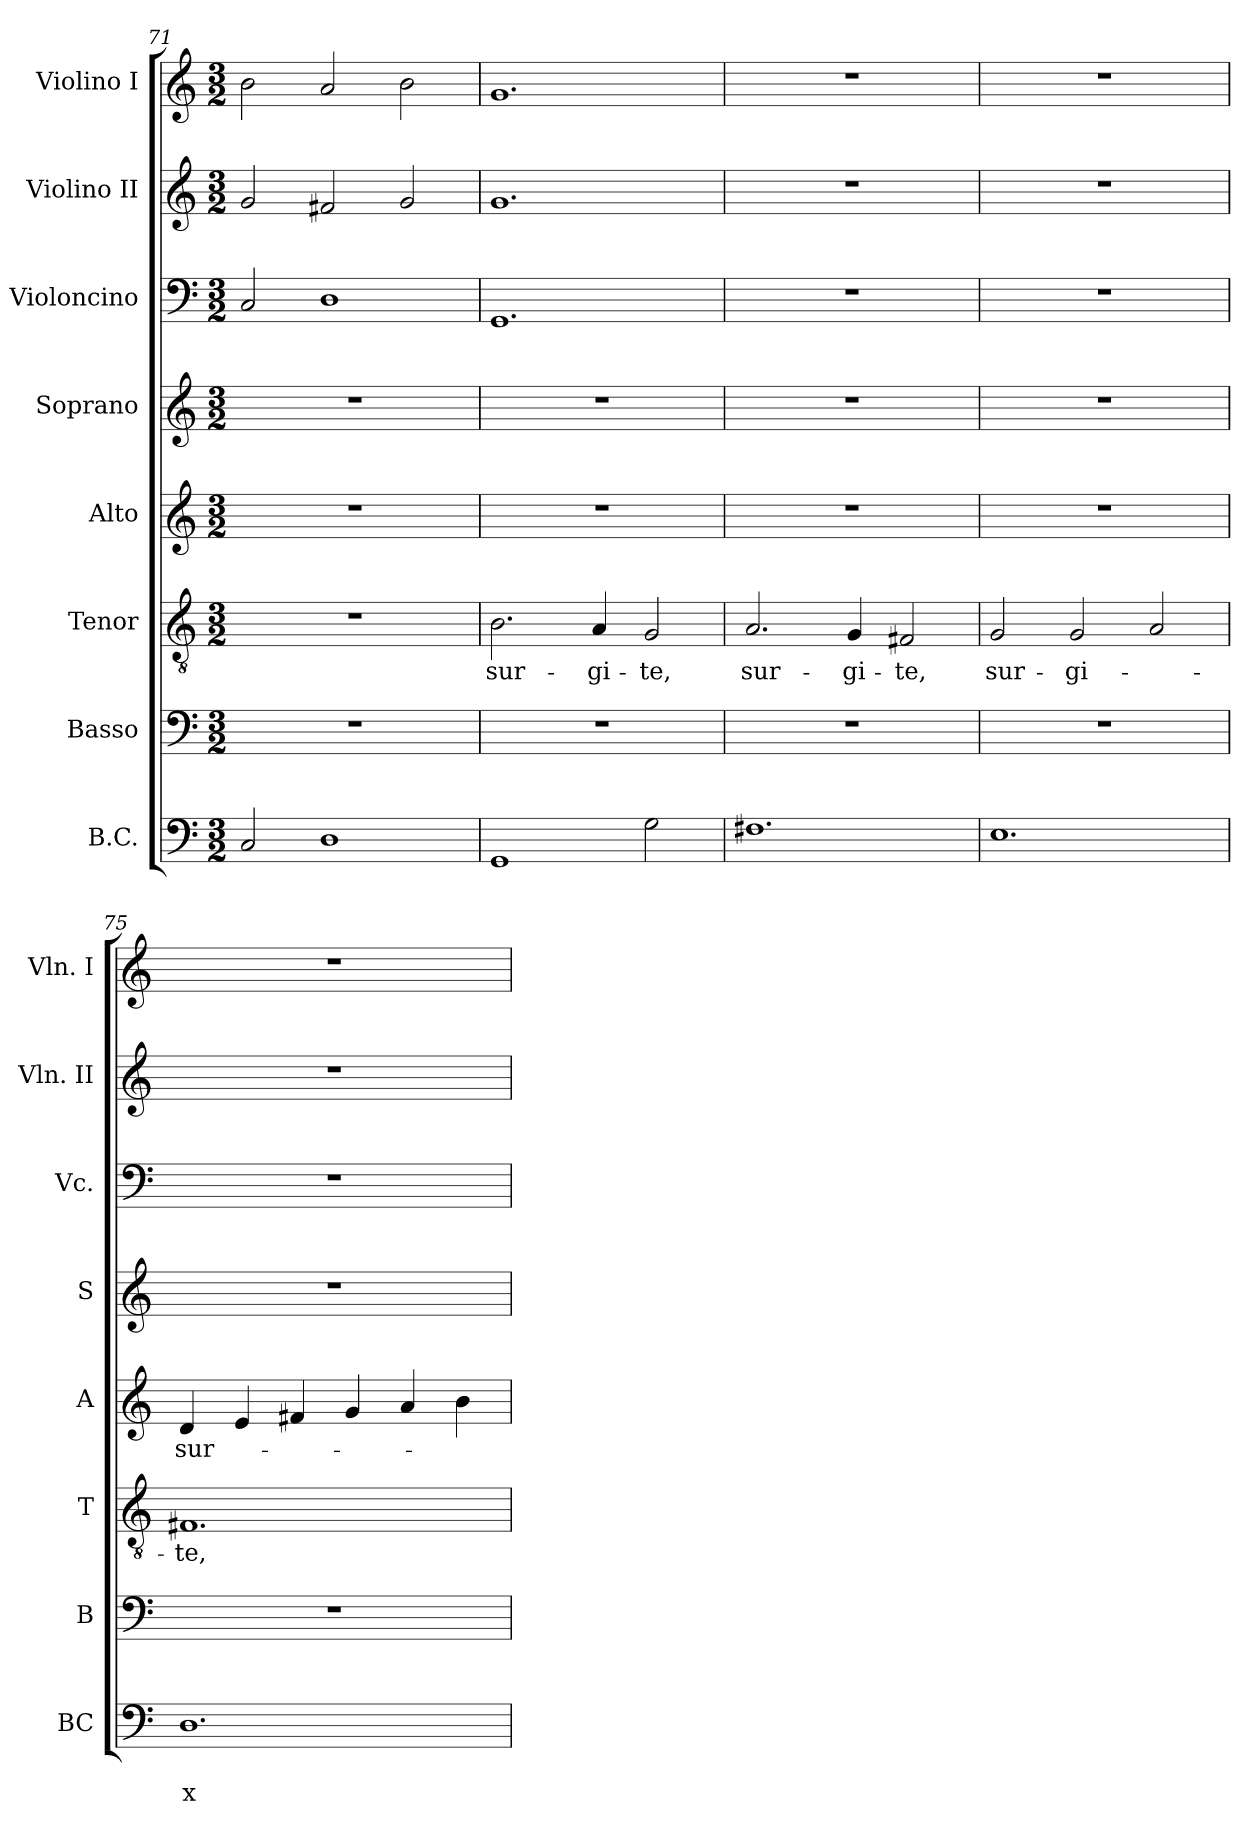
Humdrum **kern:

**kern	**text	**text	**kern	**kern	**text	**kern	**text	**kern	**kern	**kern	**kern
*part8	*part8	*part8	*part7	*part6	*part6	*part5	*part5	*part4	*part3	*part2	*part1
*staff8	*staff8	*staff8	*staff7	*staff6	*staff6	*staff5	*staff5	*staff4	*staff3	*staff2	*staff1
*I"B.C.	*	*	*I"Basso	*I"Tenor	*	*I"Alto	*	*I"Soprano	*I"Violoncino	*I"Violino II	*I"Violino I
*I'BC	*	*	*I'B	*I'T	*	*I'A	*	*I'S	*I'Vc.	*I'Vln. II	*I'Vln. I
*clefF4	*	*	*clefF4	*clefGv2	*	*clefG2	*	*clefG2	*clefF4	*clefG2	*clefG2
*k[]	*	*	*k[]	*k[]	*	*k[]	*	*k[]	*k[]	*k[]	*k[]
*C:	*	*	*C:	*C:	*	*C:	*	*C:	*C:	*C:	*C:
*M3/2	*	*	*M3/2	*M3/2	*	*M3/2	*	*M3/2	*M3/2	*M3/2	*M3/2
=71	=71	=71	=71	=71	=71	=71	=71	=71	=71	=71	=71
2C/	.	.	1.r	1.r	.	1.r	.	1.r	2C/	2g/	2b\
1D	.	.	.	.	.	.	.	.	1D	2f#X/	2a/
.	.	.	.	.	.	.	.	.	.	2g/	2b\
!!LO:PB:g=z
=72	=72	=72	=72	=72	=72	=72	=72	=72	=72	=72	=72
!	!	!	!	!	!LO:LY:b	!	!	!	!	!	!
1GG	.	.	1.r	2.B\	sur-	1.r	.	1.r	1.GG	1.g	1.g
!	!	!	!	!	!LO:LY:b	!	!	!	!	!	!
.	.	.	.	4A/	-gi-	.	.	.	.	.	.
!	!	!	!	!	!LO:LY:b	!	!	!	!	!	!
2G\	.	.	.	2G/	-te,	.	.	.	.	.	.
=73	=73	=73	=73	=73	=73	=73	=73	=73	=73	=73	=73
!	!	!	!	!	!LO:LY:b	!	!	!	!	!	!
1.F#X	.	.	1.r	2.A/	sur-	1.r	.	1.r	1.r	1.r	1.r
!	!	!	!	!	!LO:LY:b	!	!	!	!	!	!
.	.	.	.	4G/	-gi-	.	.	.	.	.	.
!	!	!	!	!	!LO:LY:b	!	!	!	!	!	!
.	.	.	.	2F#X/	-te,	.	.	.	.	.	.
=74	=74	=74	=74	=74	=74	=74	=74	=74	=74	=74	=74
!	!	!	!	!	!LO:LY:b	!	!	!	!	!	!
1.E	.	.	1.r	2G/	sur-	1.r	.	1.r	1.r	1.r	1.r
!	!	!	!	!	!LO:LY:b	!	!	!	!	!	!
.	.	.	.	2G/	-gi-	.	.	.	.	.	.
.	.	.	.	2A/	.	.	.	.	.	.	.
=75	=75	=75	=75	=75	=75	=75	=75	=75	=75	=75	=75
!	!	!LO:LY:b	!	!	!LO:LY:b	!	!LO:LY:b	!	!	!	!
1.D	.	x	1.r	1.F#X	-te,	4d/	sur-	1.r	1.r	1.r	1.r
.	.	.	.	.	.	4e/	.	.	.	.	.
.	.	.	.	.	.	4f#X/	.	.	.	.	.
.	.	.	.	.	.	4g/	.	.	.	.	.
.	.	.	.	.	.	4a/	.	.	.	.	.
.	.	.	.	.	.	4b\	.	.	.	.	.
=	=	=	=	=	=	=	=	=	=	=	=
*-	*-	*-	*-	*-	*-	*-	*-	*-	*-	*-	*-
